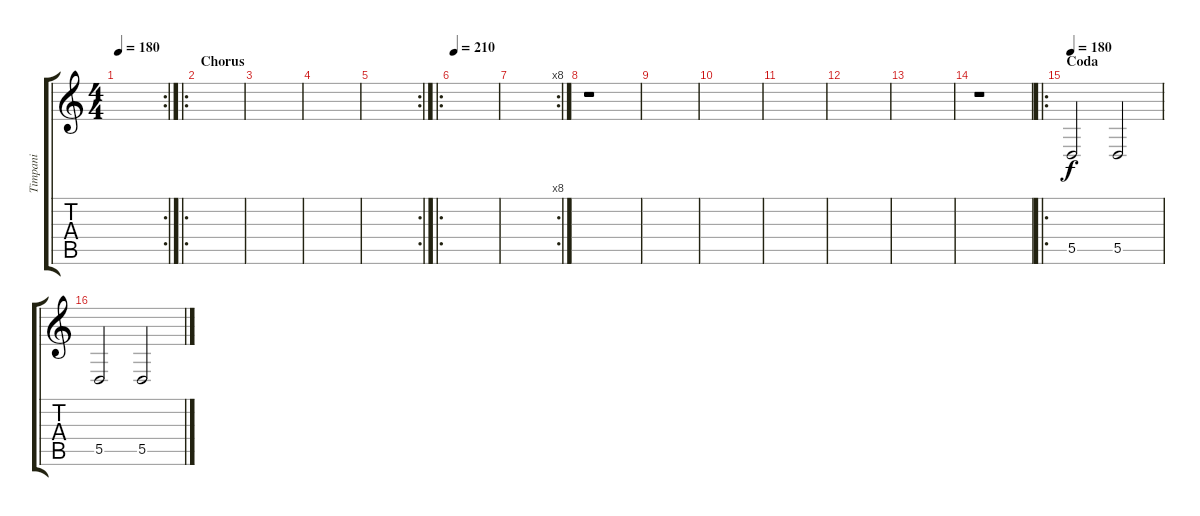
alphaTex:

\track ("Timpani" "Timpani") {instrument timpani}
\staff {score tabs}
\tuning (E4 B3 G3 D3 A2 E2) {hide}
\rc 2
\ts (4 4)
\tempo 180
\clef g2
\ks c
|
\ro
\section ("" "Chorus")
|
|
|
\rc 2
|
\ro
\tempo 210
|
\rc 8
|
r.1 |
|
|
|
|
|
r.1 |
\ro
\section ("" "Coda")
\tempo 180
5.5.2 5.5.2 |
5.5.2 5.5.2
